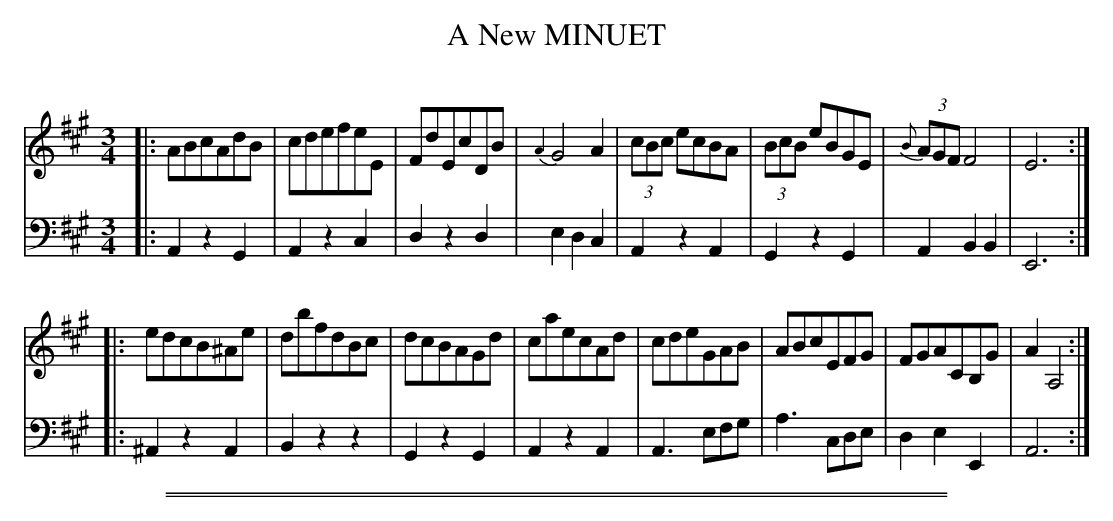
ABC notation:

X:1
T: A New MINUET
C:
M: 3/4
L: 1/8
K: A
V: 1  staves=2
|:\
ABcAdB | cdefeE | FdEcDB | {A2}G4 A2 |\
(3cBc ecBA | (3BcB eBGE | (3{B}AGF F4 | E6 :|
|:\
edcB^Ae | dbfdBc | dcBAGd | caecAd |\
cdeGAB | ABcEFG | FGACB,G | A2 A,4 :|
V: 2 clef=bass middle=d
|:\
A2z2G2 | A2z2c2 | d2z2d2 | e2d2c2 | A2z2A2 |
G2z2G2 | A2B2B2 | E6 :|\
|: ^A2z2A2 | B2z2z2 |
G2z2G2 | A2z2A2 | A3 efg | a3 cde |
d2e2E2 | A6 :|
